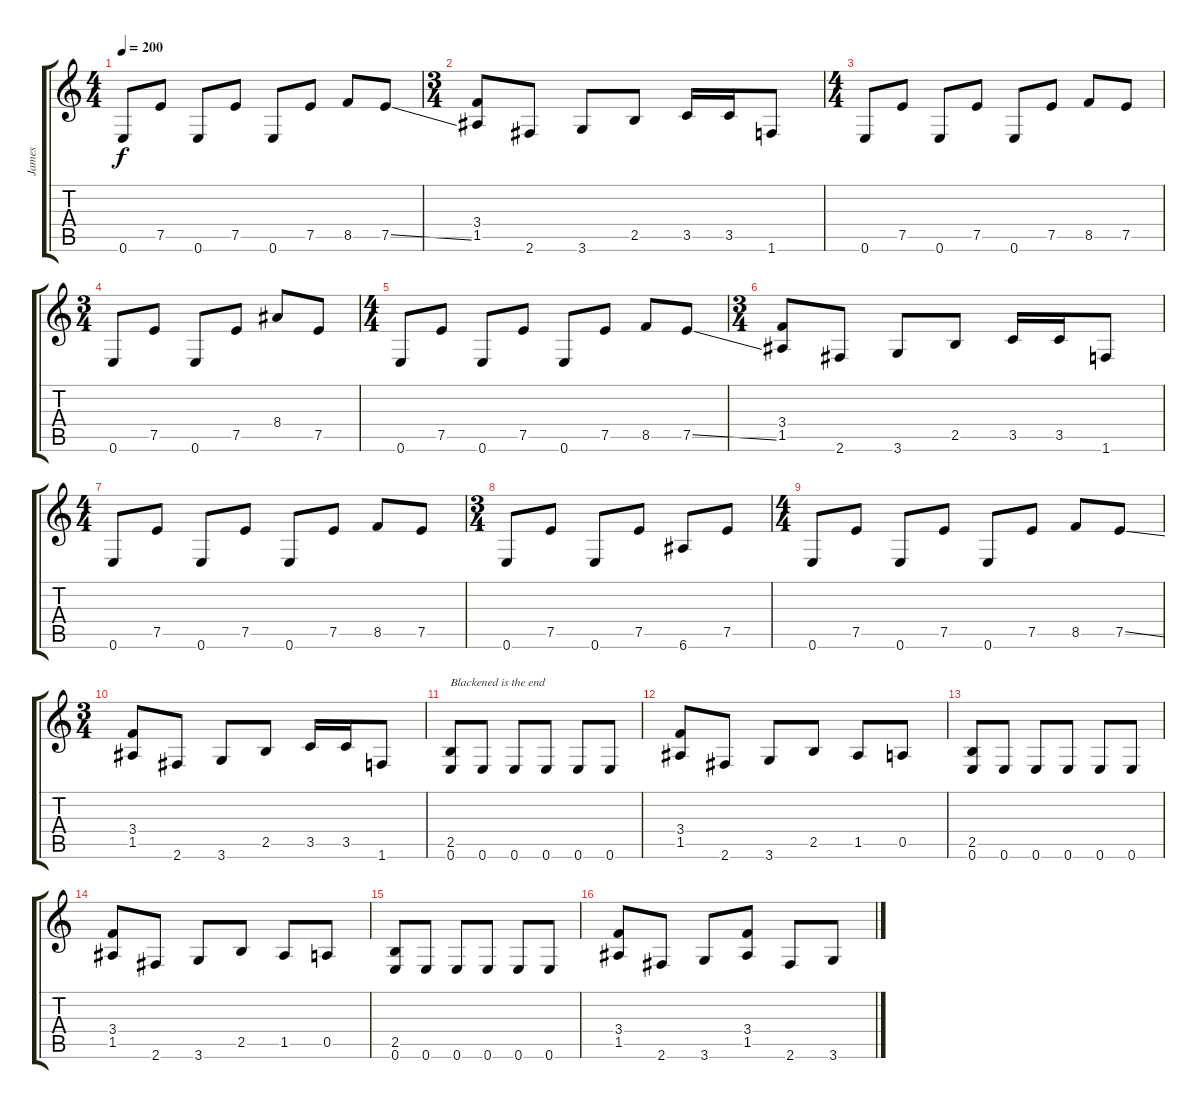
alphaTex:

\track ("James" "James") {instrument distortionguitar}
\staff {score tabs}
\tuning (E4 B3 G3 D3 A2 E2) {hide}
\ts (4 4)
\tempo 200
\clef g2
\ks c
0.6.8{dy f} 7.5.8 0.6.8 7.5.8 0.6.8 7.5.8 8.5.8 7.5{ss}.8 |
\ts (3 4)
(3.4 1.5).8 2.6.8 3.6.8 2.5.8 3.5.16 3.5.16 1.6.8 |
\ts (4 4)
0.6.8 7.5.8 0.6.8 7.5.8 0.6.8 7.5.8 8.5.8 7.5.8 |
\ts (3 4)
0.6.8 7.5.8 0.6.8 7.5.8 8.4.8 7.5.8 |
\ts (4 4)
0.6.8 7.5.8 0.6.8 7.5.8 0.6.8 7.5.8 8.5.8 7.5{ss}.8 |
\ts (3 4)
(3.4 1.5).8 2.6.8 3.6.8 2.5.8 3.5.16 3.5.16 1.6.8 |
\ts (4 4)
0.6.8 7.5.8 0.6.8 7.5.8 0.6.8 7.5.8 8.5.8 7.5.8 |
\ts (3 4)
0.6.8 7.5.8 0.6.8 7.5.8 6.6.8 7.5.8 |
\ts (4 4)
0.6.8 7.5.8 0.6.8 7.5.8 0.6.8 7.5.8 8.5.8 7.5{ss}.8 |
\ts (3 4)
(3.4 1.5).8 2.6.8 3.6.8 2.5.8 3.5.16 3.5.16 1.6.8 |
(2.5 0.6).8{txt "Blackened is the end"} 0.6.8 0.6.8 0.6.8 0.6.8 0.6.8 |
(3.4 1.5).8 2.6.8 3.6.8 2.5.8 1.5.8 0.5.8 |
(2.5 0.6).8 0.6.8 0.6.8 0.6.8 0.6.8 0.6.8 |
(3.4 1.5).8 2.6.8 3.6.8 2.5.8 1.5.8 0.5.8 |
(2.5 0.6).8 0.6.8 0.6.8 0.6.8 0.6.8 0.6.8 |
(3.4 1.5).8 2.6.8 3.6.8 (3.4 1.5).8 2.6.8 3.6.8
